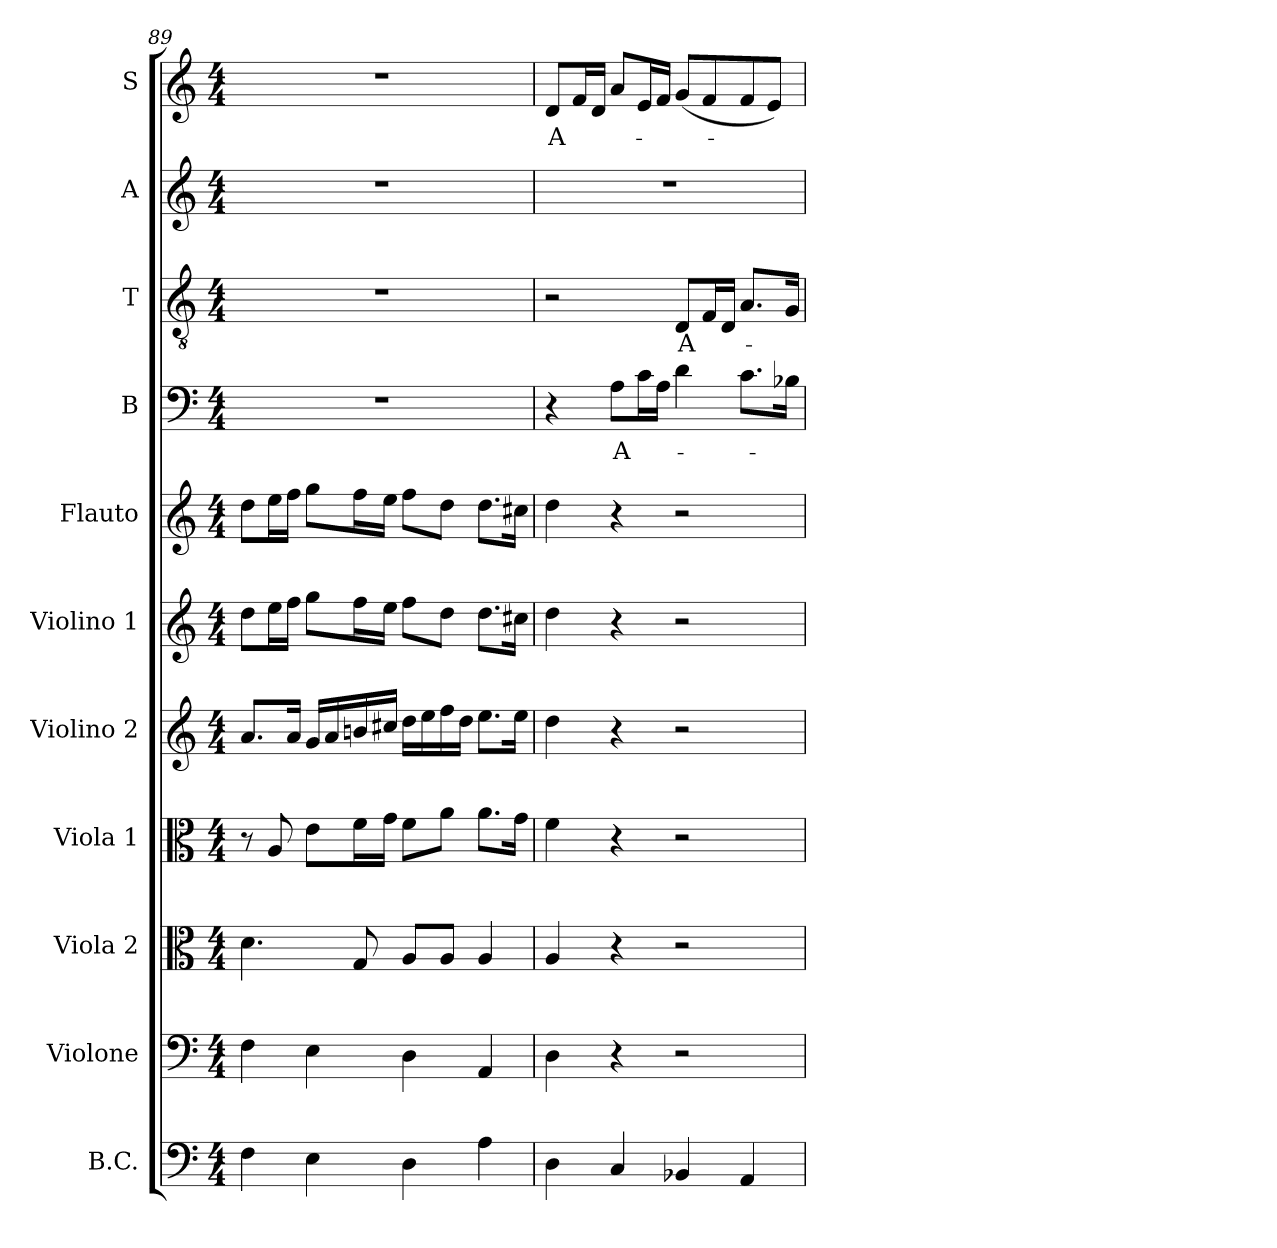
**kern	**kern	**kern	**kern	**kern	**kern	**kern	**kern	**text	**kern	**text	**kern	**kern	**text
*part11	*part10	*part9	*part8	*part7	*part6	*part5	*part4	*part4	*part3	*part3	*part2	*part1	*part1
*staff11	*staff10	*staff9	*staff8	*staff7	*staff6	*staff5	*staff4	*staff4	*staff3	*staff3	*staff2	*staff1	*staff1
*I"B.C.	*I"Violone	*I"Viola 2	*I"Viola 1	*I"Violino 2	*I"Violino 1	*I"Flauto	*I"B	*	*I"T	*	*I"A	*I"S	*
*I'B.C.	*I'Vne.	*I'Va2	*I'Va1	*I'Vn2	*I'Vn1	*I'Fl.	*I'B	*	*I'T	*	*I'A	*I'S	*
!!LO:PB:g=z
*clefF4	*clefF4	*clefC3	*clefC3	*clefG2	*clefG2	*clefG2	*clefF4	*	*clefGv2	*	*clefG2	*clefG2	*
*	*	*	*	*	*	*	*	*	*ITrd7c12	*	*	*	*
*k[]	*k[]	*k[]	*k[]	*k[]	*k[]	*k[]	*k[]	*	*k[]	*	*k[]	*k[]	*
*C:	*C:	*C:	*C:	*C:	*C:	*C:	*C:	*	*C:	*	*C:	*C:	*
*M4/4	*M4/4	*M4/4	*M4/4	*M4/4	*M4/4	*M4/4	*M4/4	*	*M4/4	*	*M4/4	*M4/4	*
=89	=89	=89	=89	=89	=89	=89	=89	=89	=89	=89	=89	=89	=89
4Fi\	4Fi\	4.di\	8r	8.ai/L	8ddi\L	8ddi\L	1r	.	1r	.	1r	1r	.
.	.	.	8Ai/	.	16eei\L	16eei\L	.	.	.	.	.	.	.
.	.	.	.	16ai/Jk	16ffi\JJ	16ffi\JJ	.	.	.	.	.	.	.
4Ei\	4Ei\	.	8ei\L	16gi/LL	8ggi\L	8ggi\L	.	.	.	.	.	.	.
.	.	.	.	16ai/	.	.	.	.	.	.	.	.	.
.	.	8Gi/	16fi\L	16bni/	16ffi\L	16ffi\L	.	.	.	.	.	.	.
.	.	.	16gi\JJ	16cc#Xi/JJ	16eei\JJ	16eei\JJ	.	.	.	.	.	.	.
4Di\	4Di\	8Ai/L	8fi\L	16ddi\LL	8ffi\L	8ffi\L	.	.	.	.	.	.	.
.	.	.	.	16eei\	.	.	.	.	.	.	.	.	.
.	.	8Ai/J	8ai\J	16ffi\	8ddi\J	8ddi\J	.	.	.	.	.	.	.
.	.	.	.	16ddi\JJ	.	.	.	.	.	.	.	.	.
4Ai\	4AAi/	4Ai/	8.ai\L	8.eei\L	8.ddi\L	8.ddi\L	.	.	.	.	.	.	.
.	.	.	16gi\Jk	16eei\Jk	16cc#Xi\Jk	16cc#Xi\Jk	.	.	.	.	.	.	.
=90	=90	=90	=90	=90	=90	=90	=90	=90	=90	=90	=90	=90	=90
!	!	!	!	!	!	!	!	!	!	!	!	!	!LO:LY:b:color=#000000
4Di\	4Di\	4Ai/	4fi\	4ddi\	4ddi\	4ddi\	4r	.	2r	.	1r	8di/L	A-
.	.	.	.	.	.	.	.	.	.	.	.	16fi/L	.
.	.	.	.	.	.	.	.	.	.	.	.	16di/JJ	.
!	!	!	!	!	!	!	!	!LO:LY:b:color=#000000	!	!	!	!	!
4Ci/	4r	4r	4r	4r	4r	4r	8Ai\L	A-	.	.	.	8ai/L	.
.	.	.	.	.	.	.	16ci\L	.	.	.	.	16ei/L	.
.	.	.	.	.	.	.	16Ai\JJ	.	.	.	.	16fi/JJ	.
!	!	!	!	!	!	!	!	!	!	!LO:LY:b:color=#000000	!	!	!
4BB-Xi/	2r	2r	2r	2r	2r	2r	4di\	.	8DDi/L	A-	.	(8gi/L	.
.	.	.	.	.	.	.	.	.	16FFi/L	.	.	8fi/	.
.	.	.	.	.	.	.	.	.	16DDi/JJ	.	.	.	.
4AAi/	.	.	.	.	.	.	8.ci\L	.	8.AAi/L	.	.	8fi/	.
.	.	.	.	.	.	.	.	.	.	.	.	8ei/J)	.
.	.	.	.	.	.	.	16B-Xi\Jk	.	16GGi/Jk	.	.	.	.
=	=	=	=	=	=	=	=	=	=	=	=	=	=
*-	*-	*-	*-	*-	*-	*-	*-	*-	*-	*-	*-	*-	*-
